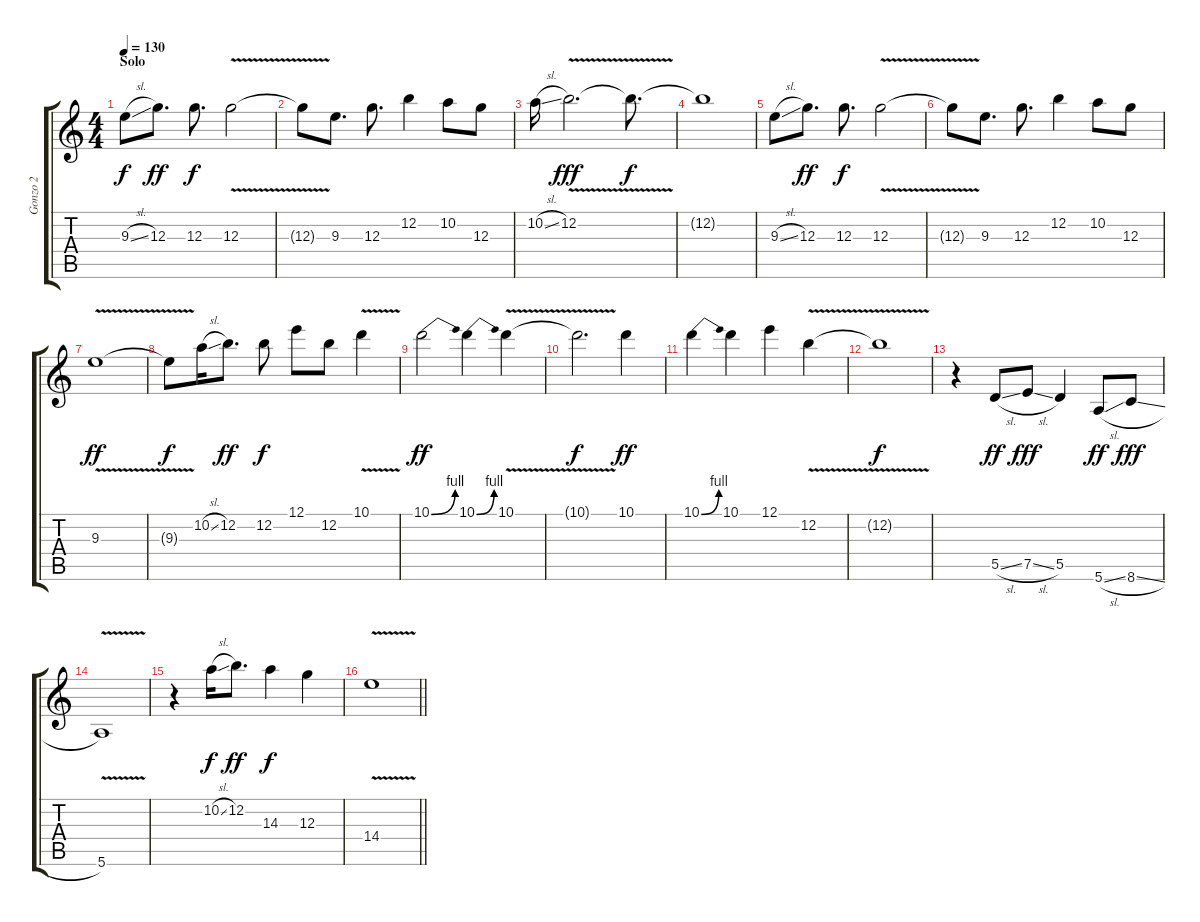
\track ("Gonzo 2" "Gonzo 2") {instrument overdrivenguitar}
\staff {score tabs}
\tuning (E4 B3 G3 D3 A2 E2) {hide}
\ts (4 4)
\section ("" "Solo")
\tempo 130
\clef g2
\ks c
9.3{sl}.8{dy f volume 15 instrument acousticguitarnylon} 12.3.8{d dy ff} 12.3.8{d dy f} 12.3{v}.2 |
12.3{t}.8 9.3.8{d} 12.3.8{d} 12.2.4 10.2.8 12.3.8 |
10.2{sl}.16 12.2{v}.2{d dy fff} 12.2{t}.8{d dy f} |
12.2{t}.1 |
9.3{sl}.8 12.3.8{d dy ff} 12.3.8{d dy f} 12.3{v}.2 |
12.3{t}.8 9.3.8{d} 12.3.8{d} 12.2.4 10.2.8 12.3.8 |
9.3{v}.1{dy ff} |
9.3{t}.8{dy f} 10.2{sl}.16 12.2.8{d dy ff} 12.2.8{dy f} 12.1.8 12.2.8 10.1{v}.4 |
10.1{be (bend 0 0 60 4)}.2{dy ff} 10.1{be (bend 0 0 60 4)}.4 10.1{v}.4 |
10.1{t}.2{d dy f} 10.1.4{dy ff} |
10.1{be (bend 0 0 60 4)}.4 10.1.4 12.1.4 12.2{v}.4 |
12.2{t}.1{dy f} |
r.4 5.5{sl}.8{dy ff} 7.5{sl}.8{dy fff} 5.5.4 5.6{sl}.8{dy ff} 8.6{sl}.8{dy fff} |
5.6{v}.1 |
r.4 10.2{sl}.16{dy f} 12.2.8{d dy ff} 14.3.4{dy f} 12.3.4 |
\barLineRight lightlight
14.4{v}.1
